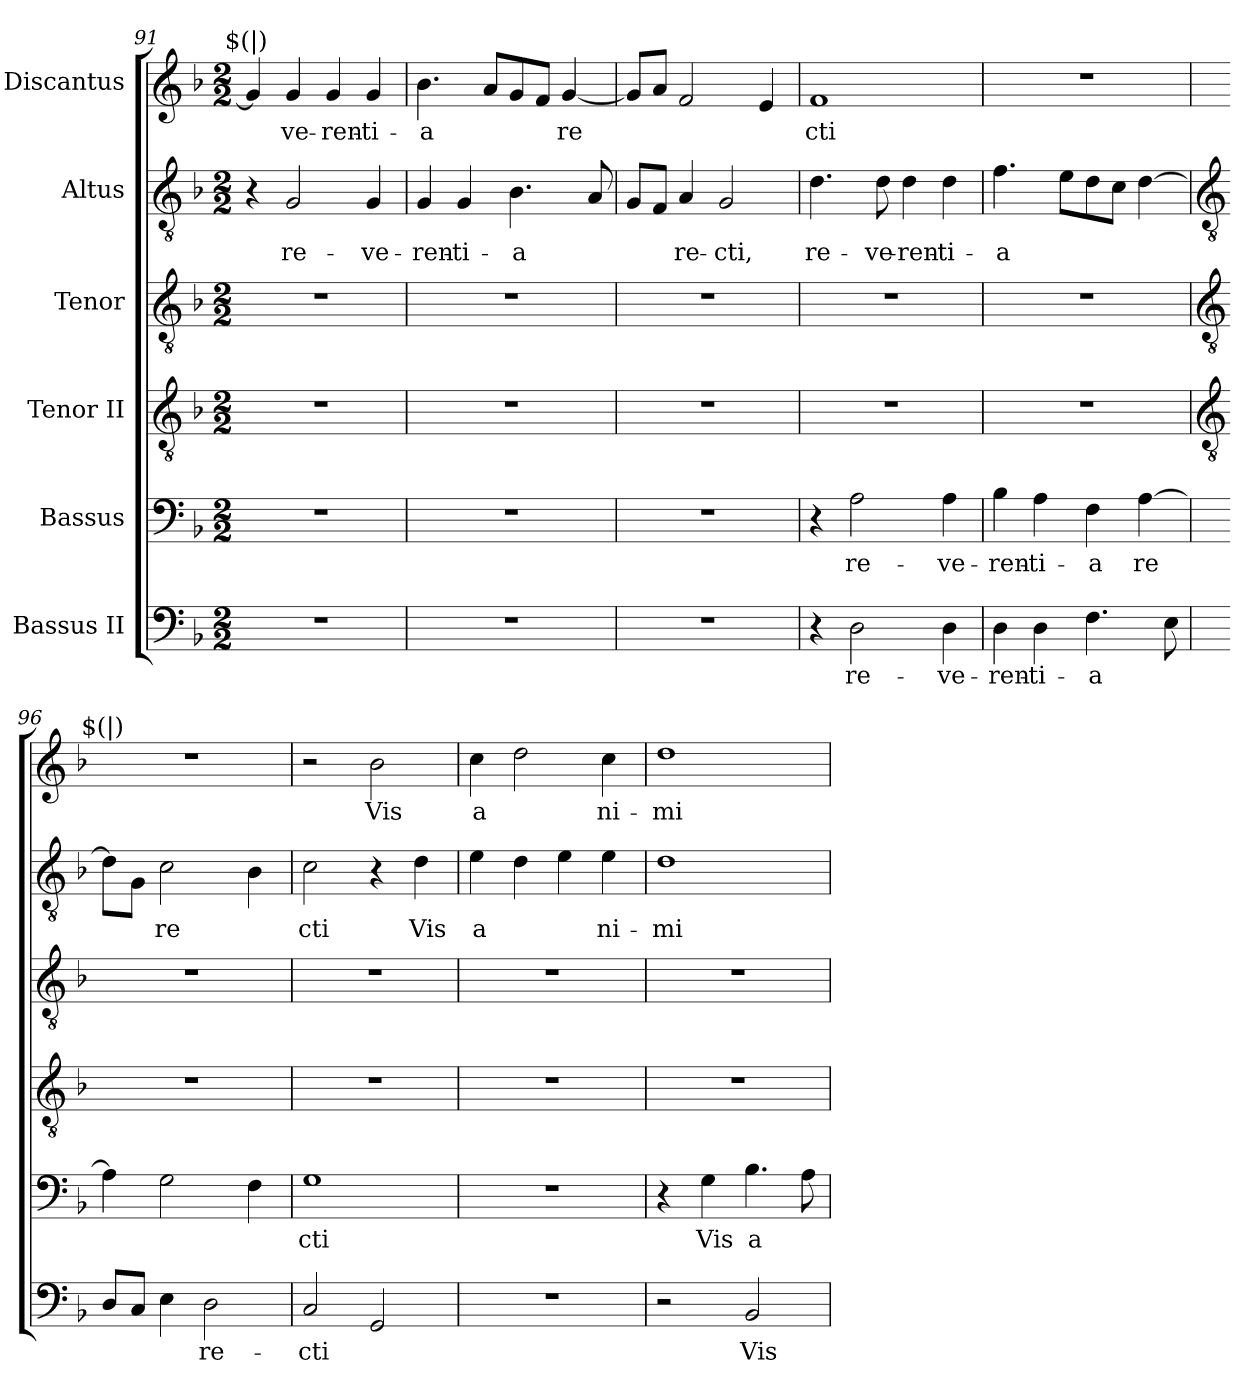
**kern	**text	**kern	**text	**kern	**kern	**kern	**text	**kern	**text
*part6	*part6	*part5	*part5	*part4	*part3	*part2	*part2	*part1	*part1
*staff6	*staff6	*staff5	*staff5	*staff4	*staff3	*staff2	*staff2	*staff1	*staff1
*I"Bassus II	*	*I"Bassus	*	*I"Tenor II	*I"Tenor	*I"Altus	*	*I"Discantus	*
*clefF4	*	*clefF4	*	*clefGv2	*clefGv2	*clefGv2	*	*clefG2	*
*k[b-]	*	*k[b-]	*	*k[b-]	*k[b-]	*k[b-]	*	*k[b-]	*
*F:	*	*F:	*	*F:	*F:	*F:	*	*F:	*
*M2/2	*	*M2/2	*	*M2/2	*M2/2	*M2/2	*	*M2/2	*
=91	=91	=91	=91	=91	=91	=91	=91	=91	=91
!	!	!	!	!	!	!	!	!LO:TX:a:cj:t=$(|)	!
!	!	!	!	!	!	!	!	!	!LO:LY:b
1r	.	1r	.	1r	1r	4r	.	4g]	-
!	!	!	!	!	!	!	!LO:LY:b	!	!LO:LY:b
.	.	.	.	.	.	2G	re-	4g	ve-
!	!	!	!	!	!	!	!	!	!LO:LY:b
.	.	.	.	.	.	.	.	4g	-ren-
!	!	!	!	!	!	!	!LO:LY:b	!	!LO:LY:b
.	.	.	.	.	.	4G	-ve-	4g	-ti-
=92	=92	=92	=92	=92	=92	=92	=92	=92	=92
!	!	!	!	!	!	!	!LO:LY:b	!	!LO:LY:b
1r	.	1r	.	1r	1r	4G	-ren-	4.b-	-a
!	!	!	!	!	!	!	!LO:LY:b	!	!
.	.	.	.	.	.	4G	-ti-	.	.
.	.	.	.	.	.	.	.	8aL	.
!	!	!	!	!	!	!	!LO:LY:b	!	!
.	.	.	.	.	.	4.B-	-a	8g	.
.	.	.	.	.	.	.	.	8fJ	.
!	!	!	!	!	!	!	!	!	!LO:LY:b
.	.	.	.	.	.	.	.	[4g	re-
.	.	.	.	.	.	8A	.	.	.
=93	=93	=93	=93	=93	=93	=93	=93	=93	=93
1r	.	1r	.	1r	1r	8GL	.	8gL]	.
.	.	.	.	.	.	8FJ	.	8aJ	.
!	!	!	!	!	!	!	!LO:LY:b	!	!
.	.	.	.	.	.	4A	re-	2f	.
!	!	!	!	!	!	!	!LO:LY:b	!	!
.	.	.	.	.	.	2G	-cti,	.	.
!	!	!	!	!	!	!	!	!	!LO:LY:b
.	.	.	.	.	.	.	.	4e	--
=94	=94	=94	=94	=94	=94	=94	=94	=94	=94
!	!	!	!	!	!	!	!LO:LY:b	!	!LO:LY:b
4r	.	4r	.	1r	1r	4.d	re-	1f	cti
!	!LO:LY:b	!	!LO:LY:b	!	!	!	!	!	!
2D	re-	2A	re-	.	.	.	.	.	.
!	!	!	!	!	!	!	!LO:LY:b	!	!
.	.	.	.	.	.	8d	-ve-	.	.
!	!	!	!	!	!	!	!LO:LY:b	!	!
.	.	.	.	.	.	4d	-ren-	.	.
!	!LO:LY:b	!	!LO:LY:b	!	!	!	!LO:LY:b	!	!
4D	-ve-	4A	-ve-	.	.	4d	-ti-	.	.
=95	=95	=95	=95	=95	=95	=95	=95	=95	=95
!	!LO:LY:b	!	!LO:LY:b	!	!	!	!LO:LY:b	!	!
4D	-ren-	4B-	-ren-	1r	1r	4.f	-a	1r	.
!	!LO:LY:b	!	!LO:LY:b	!	!	!	!	!	!
4D	-ti-	4A	-ti-	.	.	.	.	.	.
.	.	.	.	.	.	8eL	.	.	.
!	!LO:LY:b	!	!LO:LY:b	!	!	!	!	!	!
4.F	-a	4F	-a	.	.	8d	.	.	.
.	.	.	.	.	.	8cJ	.	.	.
!	!	!	!LO:LY:b	!	!	!	!	!	!
.	.	[4A	re	.	.	[4d	.	.	.
8E	.	.	.	.	.	.	.	.	.
!!LO:LB:g=z
=96	=96	=96	=96	=96	=96	=96	=96	=96	=96
*	*	*	*	*clefGv2	*clefGv2	*clefGv2	*	*	*
!	!	!	!	!	!	!	!	!LO:TX:a:cj:t=$(|)	!
!	!	!	!LO:LY:b	!	!	!	!	!	!
8DL	.	4A]	-	1r	1r	8dL]	.	1r	.
8CJ	.	.	.	.	.	8GJ	.	.	.
!	!	!	!	!	!	!	!LO:LY:b	!	!
4E	.	2G	.	.	.	2c	re	.	.
!	!LO:LY:b	!	!	!	!	!	!	!	!
2D	re-	.	.	.	.	.	.	.	.
!	!	!	!	!	!	!	!LO:LY:b	!	!
.	.	4F	.	.	.	4B-	-	.	.
=97	=97	=97	=97	=97	=97	=97	=97	=97	=97
!	!LO:LY:b	!	!LO:LY:b	!	!	!	!LO:LY:b	!	!
2C	-cti	1G	cti	1r	1r	2c	cti	2r	.
!	!	!	!	!	!	!	!	!	!LO:LY:b
2GG	.	.	.	.	.	4r	.	2b-	Vis
!	!	!	!	!	!	!	!LO:LY:b	!	!
.	.	.	.	.	.	4d	Vis	.	.
=98	=98	=98	=98	=98	=98	=98	=98	=98	=98
!	!	!	!	!	!	!	!LO:LY:b	!	!LO:LY:b
1r	.	1r	.	1r	1r	4e	a	4cc	a
!	!	!	!	!	!	!	!LO:LY:b	!	!LO:LY:b
.	.	.	.	.	.	4d	-	2dd	-
!	!	!	!	!	!	!	!LO:LY:b	!	!
.	.	.	.	.	.	4e	-	.	.
!	!	!	!	!	!	!	!LO:LY:b	!	!LO:LY:b
.	.	.	.	.	.	4e	ni-	4cc	ni-
=99	=99	=99	=99	=99	=99	=99	=99	=99	=99
!	!	!	!	!	!	!	!LO:LY:b	!	!LO:LY:b
2r	.	4r	.	1r	1r	1d	-mi	1dd	-mi
!	!	!	!LO:LY:b	!	!	!	!	!	!
.	.	4G	Vis	.	.	.	.	.	.
!	!LO:LY:b	!	!LO:LY:b	!	!	!	!	!	!
2BB-	Vis	4.B-	a	.	.	.	.	.	.
.	.	8A	.	.	.	.	.	.	.
=	=	=	=	=	=	=	=	=	=
*-	*-	*-	*-	*-	*-	*-	*-	*-	*-
